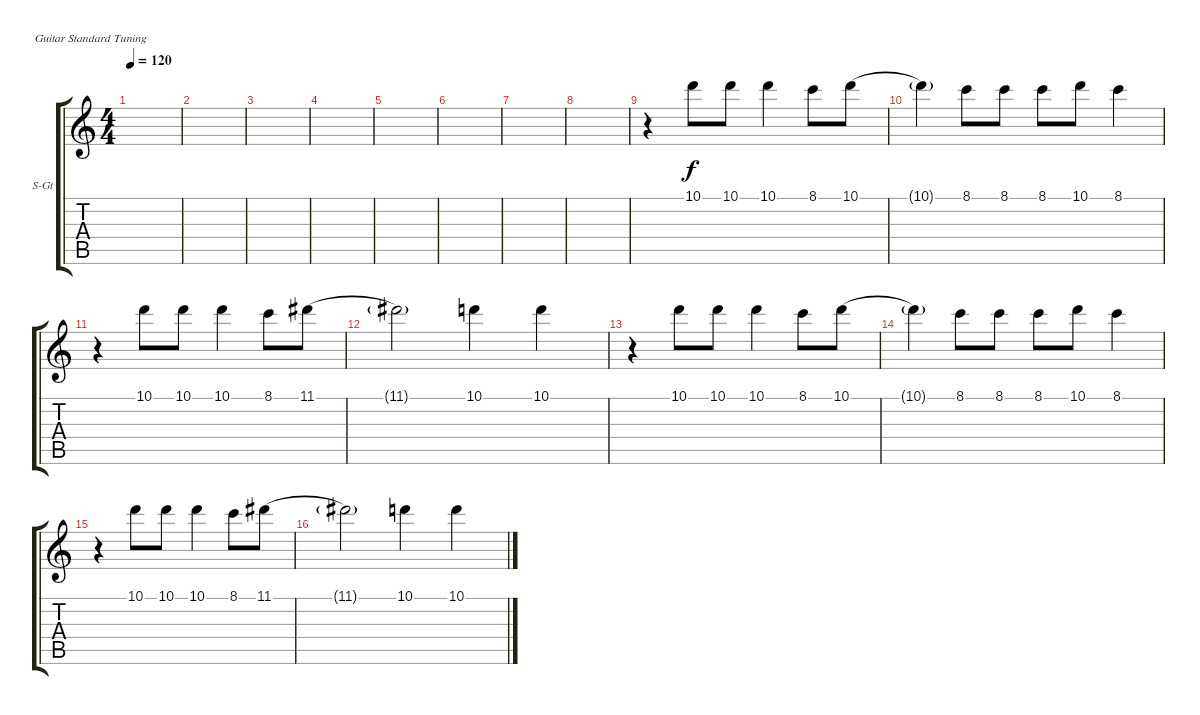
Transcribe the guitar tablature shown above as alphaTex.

\defaultSystemsLayout 4
\bracketExtendMode groupsimilarinstruments
\firstSystemTrackNameOrientation horizontal
\otherSystemsTrackNameOrientation horizontal
\track ("Vocal" "S-Gt") {instrument acousticguitarsteel}
\staff {score tabs}
\tuning (E4 B3 G3 D3 A2 E2)
\ts (4 4)
\tempo 120
\clef g2
\ks c
|
|
|
|
|
|
|
|
r.4 10.1.8 10.1.8 10.1.4 8.1.8 10.1.8{legatoorigin} |
10.1{g}.4 8.1.8 8.1.8 8.1.8 10.1.8 8.1.4 |
r.4 10.1.8 10.1.8 10.1.4 8.1.8 11.1.8{legatoorigin} |
11.1{g}.2 10.1.4 10.1.4 |
r.4 10.1.8 10.1.8 10.1.4 8.1.8 10.1.8{legatoorigin} |
10.1{g}.4 8.1.8 8.1.8 8.1.8 10.1.8 8.1.4 |
r.4 10.1.8 10.1.8 10.1.4 8.1.8 11.1.8{legatoorigin} |
11.1{g}.2 10.1.4 10.1.4
